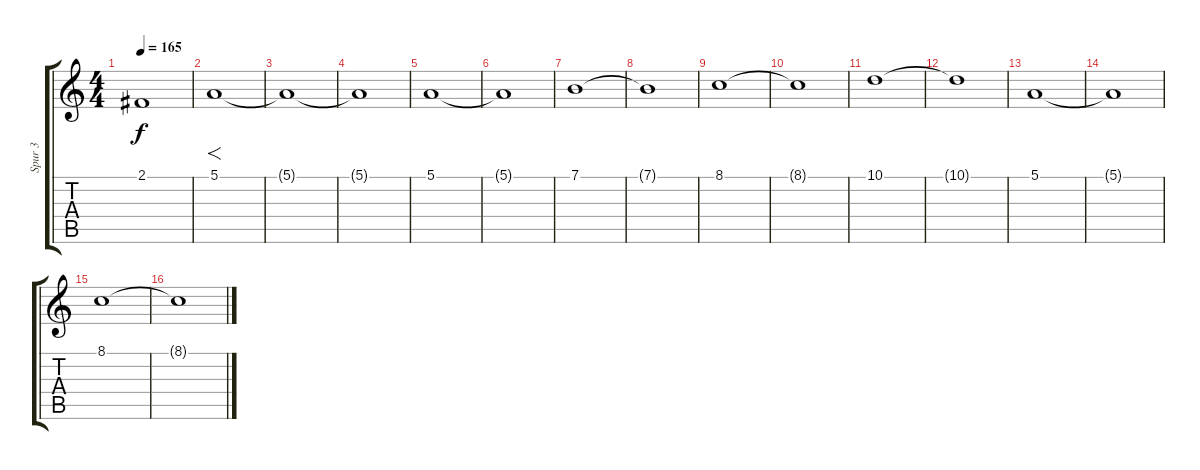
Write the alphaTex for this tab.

\track ("Spur 3" "Spur 3") {instrument pad4choir}
\staff {score tabs}
\tuning (E4 B3 G3 D3 A2 E2) {hide}
\ts (4 4)
\tempo 165
\clef g2
\ks c
2.1.1{dy f} |
5.1.1{f} |
5.1{t}.1 |
5.1{t}.1 |
5.1.1 |
5.1{t}.1 |
7.1.1 |
7.1{t}.1 |
8.1.1 |
8.1{t}.1 |
10.1.1 |
10.1{t}.1 |
5.1.1 |
5.1{t}.1 |
8.1.1 |
8.1{t}.1
